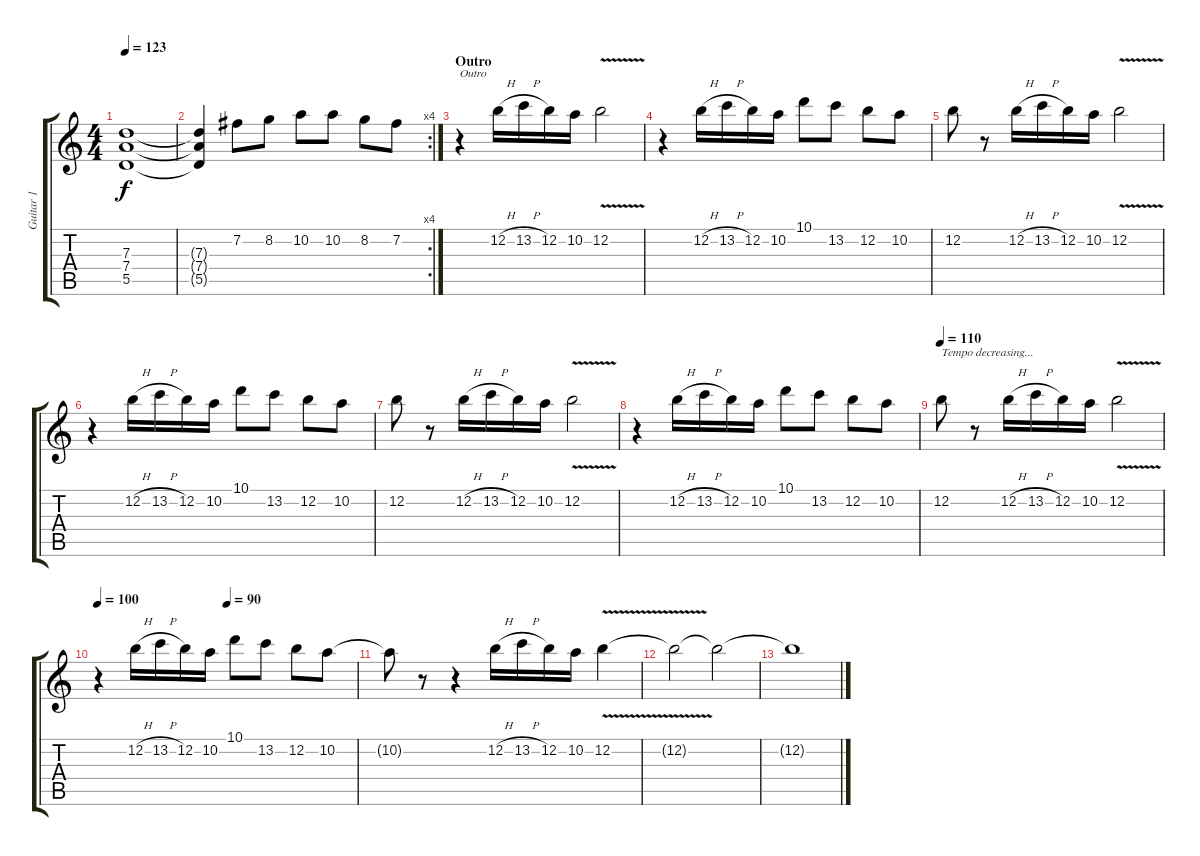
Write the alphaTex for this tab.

\track ("Guitar 1" "Guitar 1") {instrument overdrivenguitar}
\staff {score tabs}
\tuning (E4 B3 G3 D3 A2 E2) {hide}
\ts (4 4)
\tempo 123
\clef g2
\ks c
(7.3 7.4 5.5).1{dy f} |
\rc 4
(7.3{t} 7.4{t} 5.5{t}).4 7.2.8 8.2.8 10.2.8 10.2.8 8.2.8 7.2.8 |
\section ("" "Outro")
r.4{txt "Outro"} 12.2{h}.16 13.2{h}.16 12.2.16 10.2.16 12.2{v}.2 |
r.4 12.2{h}.16 13.2{h}.16 12.2.16 10.2.16 10.1.8 13.2.8 12.2.8 10.2.8 |
12.2.8 r.8 12.2{h}.16 13.2{h}.16 12.2.16 10.2.16 12.2{v}.2 |
r.4 12.2{h}.16 13.2{h}.16 12.2.16 10.2.16 10.1.8 13.2.8 12.2.8 10.2.8 |
12.2.8 r.8 12.2{h}.16 13.2{h}.16 12.2.16 10.2.16 12.2{v}.2 |
r.4 12.2{h}.16 13.2{h}.16 12.2.16 10.2.16 10.1.8 13.2.8 12.2.8 10.2.8 |
\tempo 110
12.2.8{txt "Tempo decreasing..."} r.8 12.2{h}.16 13.2{h}.16 12.2.16 10.2.16 12.2{v}.2 |
\tempo 100
\tempo (90 0.5)
r.4 12.2{h}.16 13.2{h}.16 12.2.16 10.2.16 10.1.8 13.2.8 12.2.8 10.2.8 |
10.2{t}.8 r.8 r.4 12.2{h}.16 13.2{h}.16 12.2.16 10.2.16 12.2{v}.4 |
12.2{t}.2 12.2{t}.2{volume 0} |
12.2{t}.1
